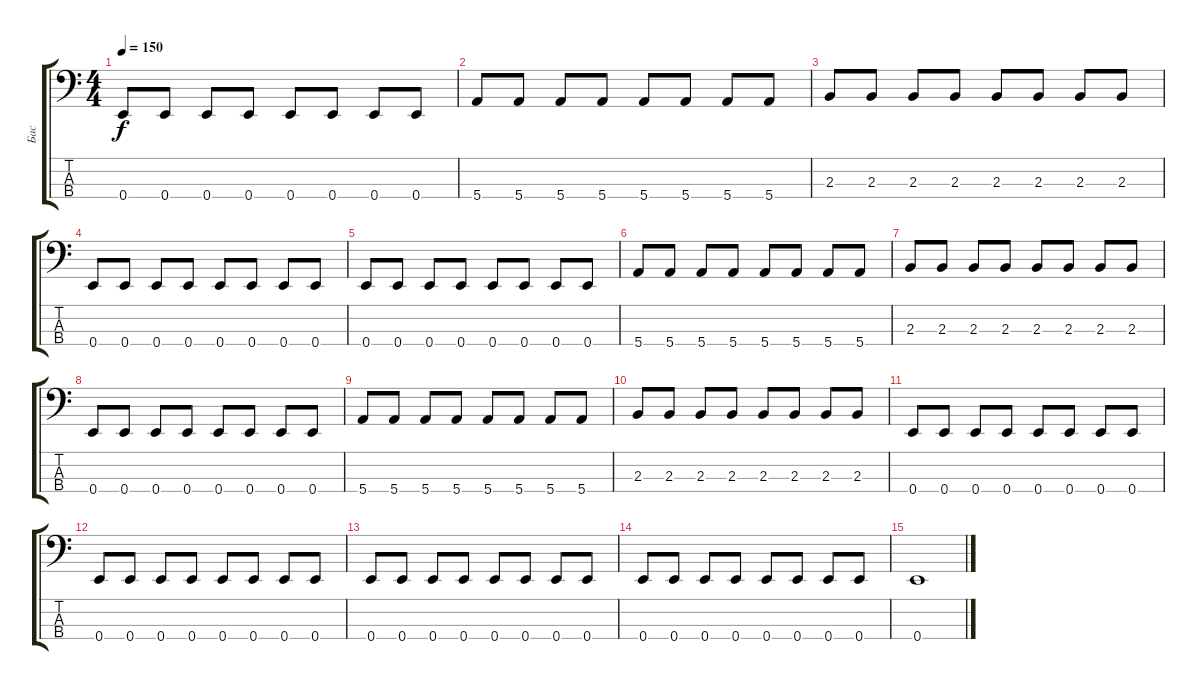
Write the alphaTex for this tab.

\track ("Бас" "Бас") {instrument electricbassfinger}
\staff {score tabs}
\tuning (G2 D2 A1 E1) {hide}
\ts (4 4)
\tempo 150
\clef f4
\ks c
0.4.8{dy f} 0.4.8 0.4.8 0.4.8 0.4.8 0.4.8 0.4.8 0.4.8 |
5.4.8 5.4.8 5.4.8 5.4.8 5.4.8 5.4.8 5.4.8 5.4.8 |
2.3.8 2.3.8 2.3.8 2.3.8 2.3.8 2.3.8 2.3.8 2.3.8 |
0.4.8 0.4.8 0.4.8 0.4.8 0.4.8 0.4.8 0.4.8 0.4.8 |
0.4.8 0.4.8 0.4.8 0.4.8 0.4.8 0.4.8 0.4.8 0.4.8 |
5.4.8 5.4.8 5.4.8 5.4.8 5.4.8 5.4.8 5.4.8 5.4.8 |
2.3.8 2.3.8 2.3.8 2.3.8 2.3.8 2.3.8 2.3.8 2.3.8 |
0.4.8 0.4.8 0.4.8 0.4.8 0.4.8 0.4.8 0.4.8 0.4.8 |
5.4.8 5.4.8 5.4.8 5.4.8 5.4.8 5.4.8 5.4.8 5.4.8 |
2.3.8 2.3.8 2.3.8 2.3.8 2.3.8 2.3.8 2.3.8 2.3.8 |
0.4.8 0.4.8 0.4.8 0.4.8 0.4.8 0.4.8 0.4.8 0.4.8 |
0.4.8 0.4.8 0.4.8 0.4.8 0.4.8 0.4.8 0.4.8 0.4.8 |
0.4.8 0.4.8 0.4.8 0.4.8 0.4.8 0.4.8 0.4.8 0.4.8 |
0.4.8 0.4.8 0.4.8 0.4.8 0.4.8 0.4.8 0.4.8 0.4.8 |
0.4.1
